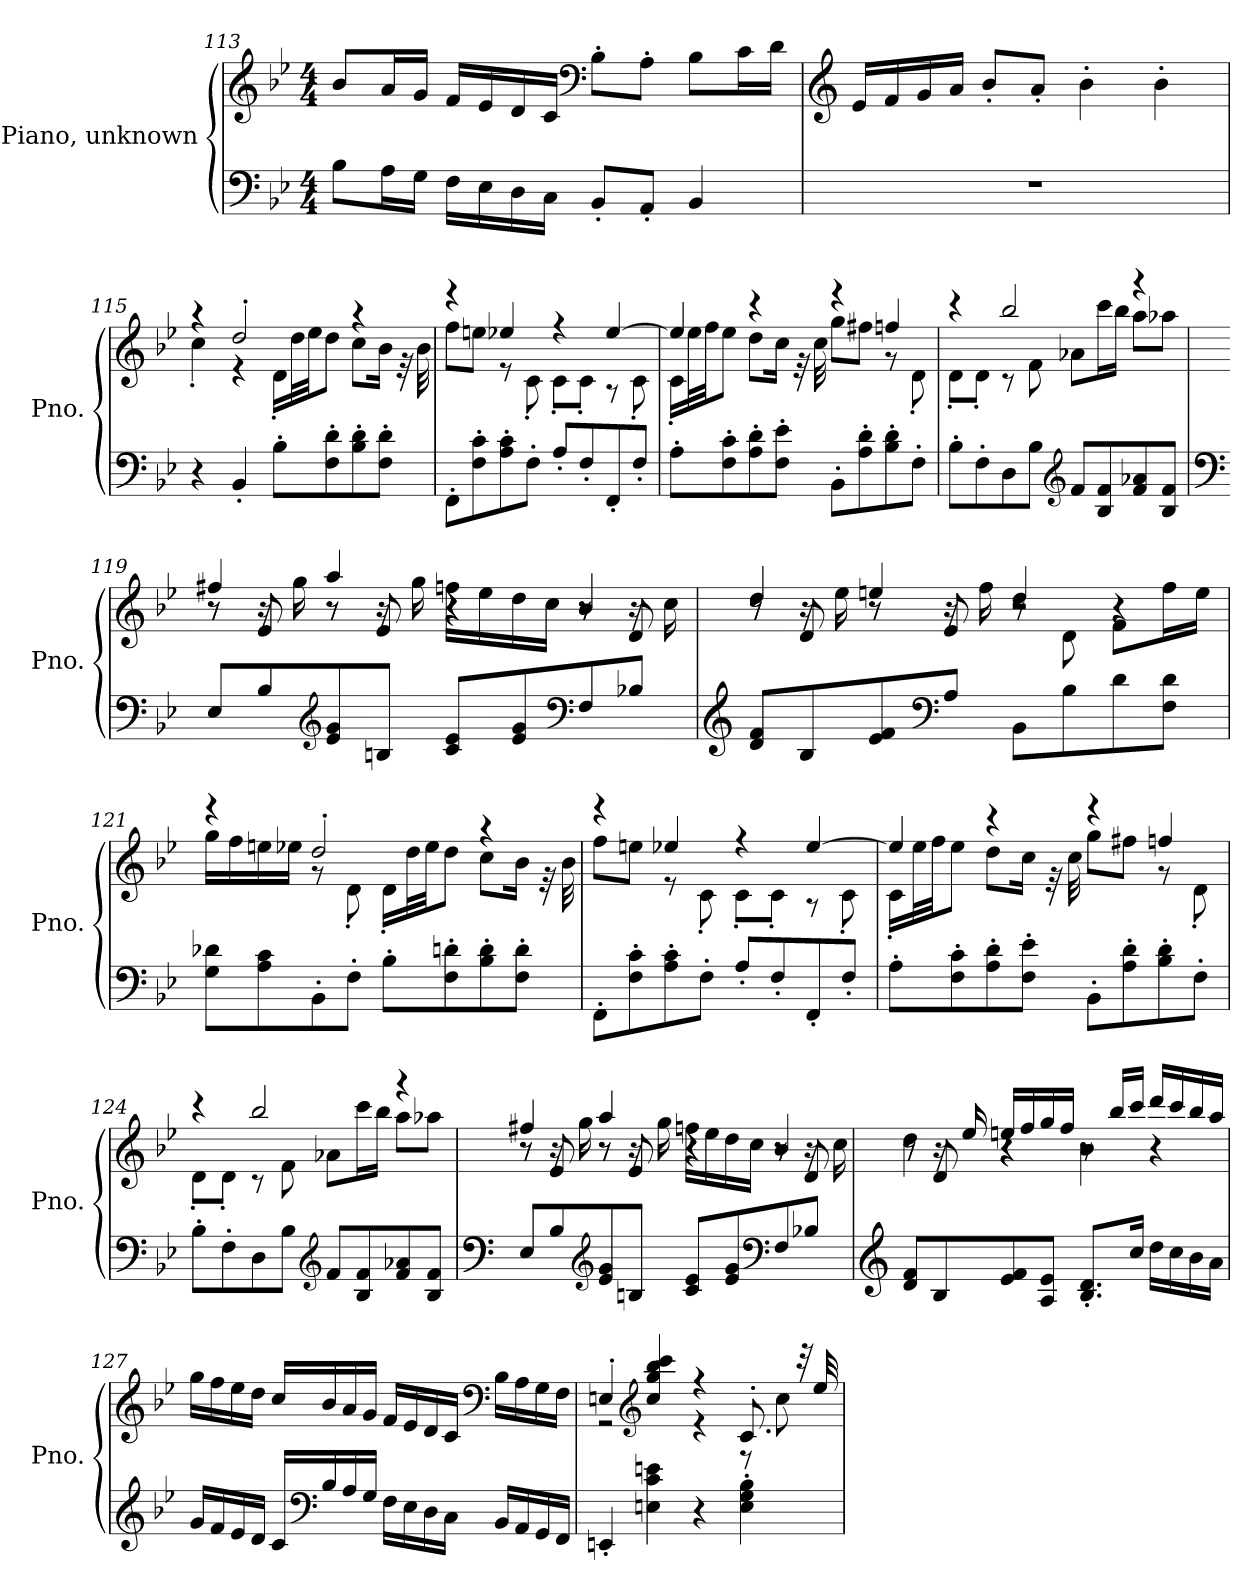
**kern	**kern
*part1	*part1
*staff2	*staff1
*I"Piano, unknown	*
*I'Pno.	*
*clefF4	*clefG2
*k[b-e-]	*k[b-e-]
*M4/4	*M4/4
=113	=113
8B-\L	8b-/L
16A\L	16a/L
16G\JJ	16g/JJ
16F\LL	16f/LL
16E-\	16e-/
16D\	16d/
16C\JJ	16c/JJ
*	*clefF4
8BB-'/L	8B-'\L
8AA'/J	8A'\J
4BB-/	8B-\L
.	16c\L
.	16d\JJ
=114	=114
*	*clefG2
1r	16e-/LL
.	16f/
.	16g/
.	16a/JJ
.	8b-'/L
.	8a'/J
.	4b-'\
.	4b-'\
!!LO:LB:g=z
=115	=115
*	*^
4r	4r	4cc'\
4BB-'/	2dd'/	4r
8B-'\L	.	16d'\LL
.	.	32dd\L
.	.	32ee-\JJ
8F\' 8d\'	.	8dd\J
8B-\' 8d\'	4r	8cc\L
8F\' 8d\'J	.	16b-\Jk
.	.	32r
.	.	32b-\
=116	=116	=116
8FF'\L	4r	8ff\L
8F\' 8c\'	.	8een\J
8A\' 8c\'	4ee-X/	8r
8F'\J	.	8c'\
8A'/L	4r	8c'\L
8F'/	.	8c'\J
8FF'/	[4ee-/	8r
8F'/J	.	8c'\
=117	=117	=117
8A'\L	4ee-/]	16c'\LL
.	.	32ee-\L
.	.	32ff\JJ
8F\' 8c\'	.	8ee-\J
8A\' 8d\'	4r	8dd\L
8F\' 8e-\'J	.	16cc\Jk
.	.	32r
.	.	32cc\
8BB-'\L	4r	8gg\L
8A\' 8d\'	.	8ff#X\J
8B-\' 8d\'	4ffn/	8r
8F'\J	.	8d'\
!!LO:LB:g=z	!!
=118	=118	=118
8B-'\L	4r	8d'\L
8F'\	.	8d'\J
8D\	2bb-/	8r
8B-\J	.	8f\
*clefG2	*	*
8f/L	.	8a-X\L
8B-/ 8f/	.	16ccc\L
.	.	16bb-\JJ
8f/ 8a-X/	4r	8aa\L
8B-/ 8f/J	.	8aa-X\J
*	*v	*v
=119	=119
*clefF4	*
*	*^
*	*	*^
8E-/L	4ff#X/	8r	8r
8B-/	.	16r	8e-/
.	.	16gg\	.
*clefG2	*	*	*
8e-/ 8g/	4aa/	8r	8r
8Bn/J	.	16r	8e-/
.	.	16gg\	.
8c/ 8e-/L	4r	16ffn\LL	4r
.	.	16ee-\	.
8e-/ 8g/	.	16dd\	.
.	.	16cc\JJ	.
*clefF4	*	*	*
8F/	4b-/	8r	8r
8B-X/J	.	16r	8d/
.	.	16cc\	.
!!LO:LB:g=z	!!	!!
=120	=120	=120	=120
*clefG2	*	*	*
8d/ 8f/L	4dd/	8r	8r
8B-/	.	16r	8d/
.	.	16ee-\	.
8e-/ 8f/	4een/	8r	8r
*clefF4	*	*	*
8A/J	.	16r	8e-/
.	.	16ff\	.
8BB-\L	4dd/	8r	2r
8B-\	.	8d\	.
8d\	4r	8f\L	.
8F\ 8d\J	.	16ff\L	.
.	.	16ee\JJ	.
*	*	*v	*v
=121	=121	=121
8G\ 8d-X\L	4r	16gg\LL
.	.	16ff\
8A\ 8c\	.	16een\
.	.	16ee-X\JJ
8BB-'\	2dd'/	8r
8F'\J	.	8d'\
8B-'\L	.	16d'\LL
.	.	32dd\L
.	.	32ee-\JJ
8F\' 8dn\'	.	8dd\J
8B-\' 8d\'	4r	8cc\L
8F\' 8d\'J	.	16b-\Jk
.	.	32r
.	.	32b-\
=122	=122	=122
8FF'\L	4r	8ff\L
8F\' 8c\'	.	8een\J
8A\' 8c\'	4ee-X/	8r
8F'\J	.	8c'\
8A'/L	4r	8c'\L
8F'/	.	8c'\J
8FF'/	[4ee-/	8r
8F'/J	.	8c'\
!!LO:PB:g=z	!!
=123	=123	=123
8A'\L	4ee-/]	16c'\LL
.	.	32ee-\L
.	.	32ff\JJ
8F\' 8c\'	.	8ee-\J
8A\' 8d\'	4r	8dd\L
8F\' 8e-\'J	.	16cc\Jk
.	.	32r
.	.	32cc\
8BB-'\L	4r	8gg\L
8A\' 8d\'	.	8ff#X\J
8B-\' 8d\'	4ffn/	8r
8F'\J	.	8d'\
=124	=124	=124
8B-'\L	4r	8d'\L
8F'\	.	8d'\J
8D\	2bb-/	8r
8B-\J	.	8f\
*clefG2	*	*
8f/L	.	8a-X\L
8B-/ 8f/	.	16ccc\L
.	.	16bb-\JJ
8f/ 8a-X/	4r	8aa\L
8B-/ 8f/J	.	8aa-X\J
*	*v	*v
!!LO:LB:g=z
=125	=125
*clefF4	*
*	*^
*	*	*^
8E-/L	4ff#X/	8r	8r
8B-/	.	16r	8e-/
.	.	16gg\	.
*clefG2	*	*	*
8e-/ 8g/	4aa/	8r	8r
8Bn/J	.	16r	8e-/
.	.	16gg\	.
8c/ 8e-/L	4r	16ffn\LL	4r
.	.	16ee-\	.
8e-/ 8g/	.	16dd\	.
.	.	16cc\JJ	.
*clefF4	*	*	*
8F/	4b-/	8r	8r
8B-X/J	.	16r	8d/
.	.	16cc\	.
=126	=126	=126	=126
*clefG2	*	*	*
8d/ 8f/L	8r	4dd\	8r
8B-/	16r	.	8d/
.	16ee-/	.	.
8e-/ 8f/	16een/LL	4r	4r
.	16ff/	.	.
8A/ 8e-/J	16gg/	.	.
.	16ff/JJ	.	.
8.B-/' 8.d/'L	8r	4b-\	2r
.	16bb-/LL	.	.
16cc/Jk	16ccc/JJ	.	.
16dd\LL	16ddd/LL	4r	.
16cc\	16ccc/	.	.
16b-\	16bb-/	.	.
16a\JJ	16aa/JJ	.	.
*	*v	*v	*v
!!LO:LB:g=z
=127	=127
16g/LL	16gg\LL
16f/	16ff\
16e-/	16ee-\
16d/JJ	16dd\JJ
16c/LL	16cc/LL
*clefF4	*
16B-/	16b-/
16A/	16a/
16G/JJ	16g/JJ
16F\LL	16f/LL
16E-\	16e-/
16D\	16d/
16C\JJ	16c/JJ
*	*clefF4
16BB-/LL	16B-\LL
16AA/	16A\
16GG/	16G\
16FF/JJ	16F\JJ
=128	=128
*	*^
4EEn'/	4En'/	2r
*	*clefG2	*
4En\ 4c\ 4en\	4cc/ 4gg/ 4bb-/ 4ccc/	.
4r	4r	4r
4E\' 4G\' 4B-\'	8.c'/	8r
.	.	8cc\
.	32r	.
.	32ee-/	.
*	*v	*v
=	=
*-	*-
